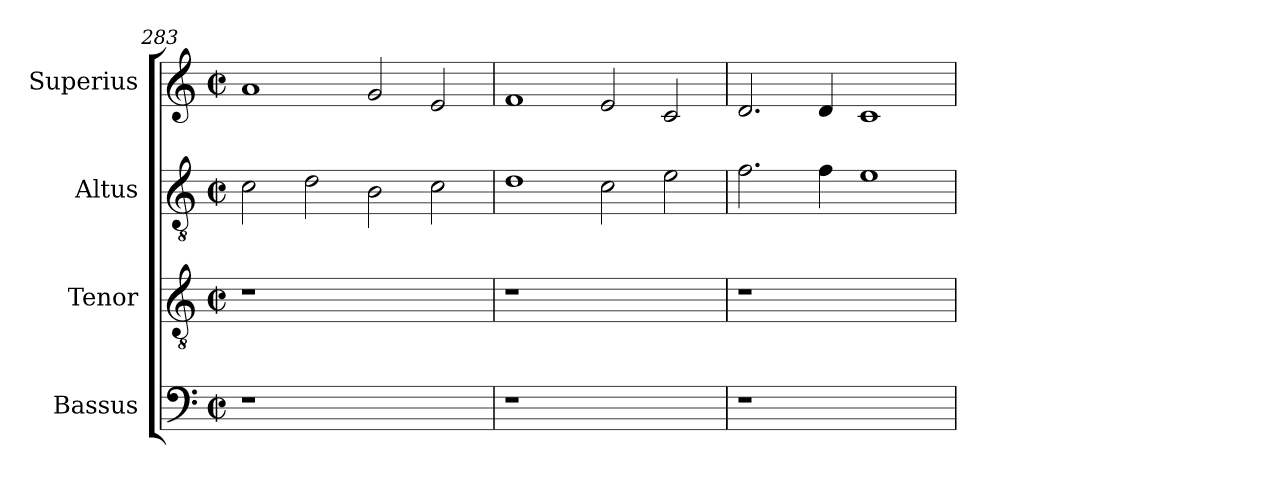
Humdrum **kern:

**kern	**kern	**kern	**kern
*part4	*part3	*part2	*part1
*staff4	*staff3	*staff2	*staff1
*I"Bassus	*I"Tenor	*I"Altus	*I"Superius
*I'B.	*I'T.	*I'A.	*I'S.
*clefF4	*clefGv2	*clefGv2	*clefG2
*	*ITrd7c12	*ITrd7c12	*
*k[]	*k[]	*k[]	*k[]
*C:	*C:	*C:	*C:
*M2/2	*M2/2	*M2/2	*M2/2
*met(c|)	*met(c|)	*met(c|)	*met(c|)
=283	=283	=283	=283
!LO:N:vis=1	!LO:N:vis=1	!	!
1r	1r	2Ci\	1ai
.	.	2Di\	.
1ryy	1ryy	2BBi\	2gi/
.	.	2Ci\	2ei/
=284	=284	=284	=284
!LO:N:vis=1	!LO:N:vis=1	!	!
1r	1r	1Di	1fi
1ryy	1ryy	2Ci\	2ei/
.	.	2Ei\	2ci/
=285	=285	=285	=285
!LO:N:vis=1	!LO:N:vis=1	!	!
1r	1r	2.Fi\	2.di/
.	.	4Fi\	4di/
1ryy	1ryy	1Ei	1ci
=	=	=	=
*-	*-	*-	*-
